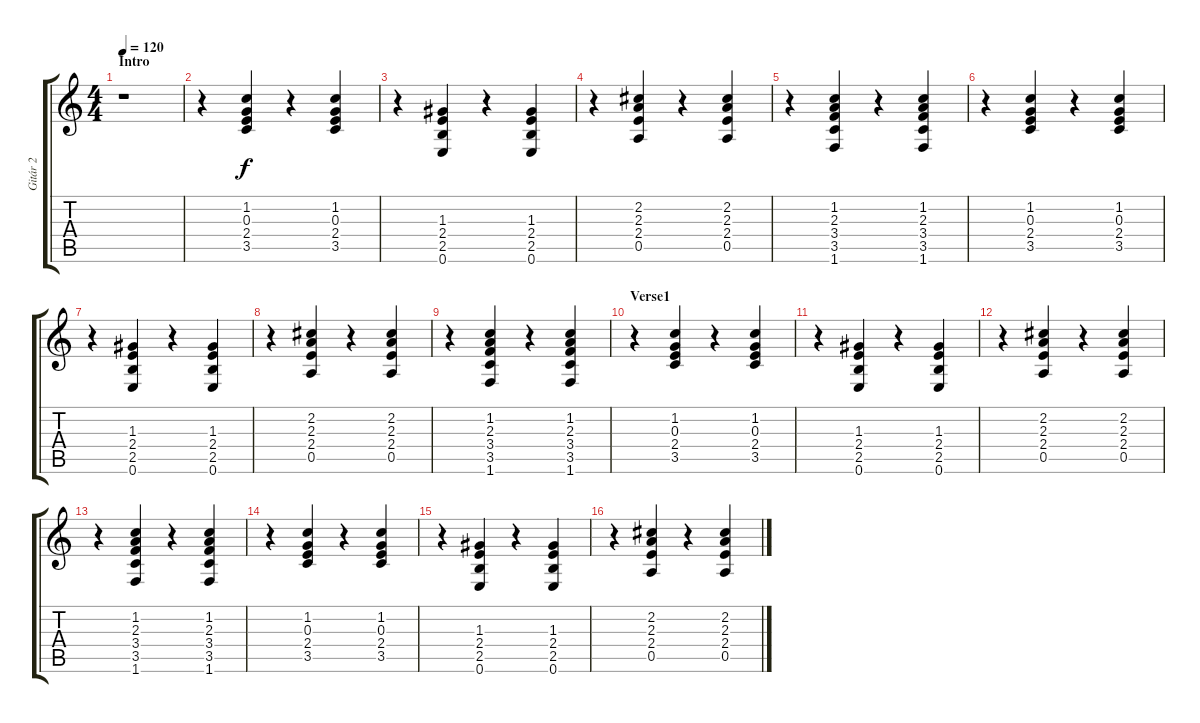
\track ("Gitár 2" "Gitár 2") {instrument electricguitarclean}
\staff {score tabs}
\tuning (E4 B3 G3 D3 A2 E2) {hide}
\ts (4 4)
\section ("" "Intro")
\tempo 120
\clef g2
\ks c
r.1{dy f instrument electricguitarclean} |
r.4{instrument electricguitarclean} (1.2 0.3 2.4 3.5).4 r.4 (1.2 0.3 2.4 3.5).4 |
r.4 (1.3 2.4 2.5 0.6).4 r.4 (1.3 2.4 2.5 0.6).4 |
r.4 (2.2 2.3 2.4 0.5).4 r.4 (2.2 2.3 2.4 0.5).4 |
r.4 (1.2 2.3 3.4 3.5 1.6).4 r.4 (1.2 2.3 3.4 3.5 1.6).4 |
r.4 (1.2 0.3 2.4 3.5).4 r.4 (1.2 0.3 2.4 3.5).4 |
r.4 (1.3 2.4 2.5 0.6).4 r.4 (1.3 2.4 2.5 0.6).4 |
r.4 (2.2 2.3 2.4 0.5).4 r.4 (2.2 2.3 2.4 0.5).4 |
r.4 (1.2 2.3 3.4 3.5 1.6).4 r.4 (1.2 2.3 3.4 3.5 1.6).4 |
\section ("" "Verse1")
r.4 (1.2 0.3 2.4 3.5).4 r.4 (1.2 0.3 2.4 3.5).4 |
r.4 (1.3 2.4 2.5 0.6).4 r.4 (1.3 2.4 2.5 0.6).4 |
r.4 (2.2 2.3 2.4 0.5).4 r.4 (2.2 2.3 2.4 0.5).4 |
r.4 (1.2 2.3 3.4 3.5 1.6).4 r.4 (1.2 2.3 3.4 3.5 1.6).4 |
r.4 (1.2 0.3 2.4 3.5).4 r.4 (1.2 0.3 2.4 3.5).4 |
r.4 (1.3 2.4 2.5 0.6).4 r.4 (1.3 2.4 2.5 0.6).4 |
r.4 (2.2 2.3 2.4 0.5).4 r.4 (2.2 2.3 2.4 0.5).4
